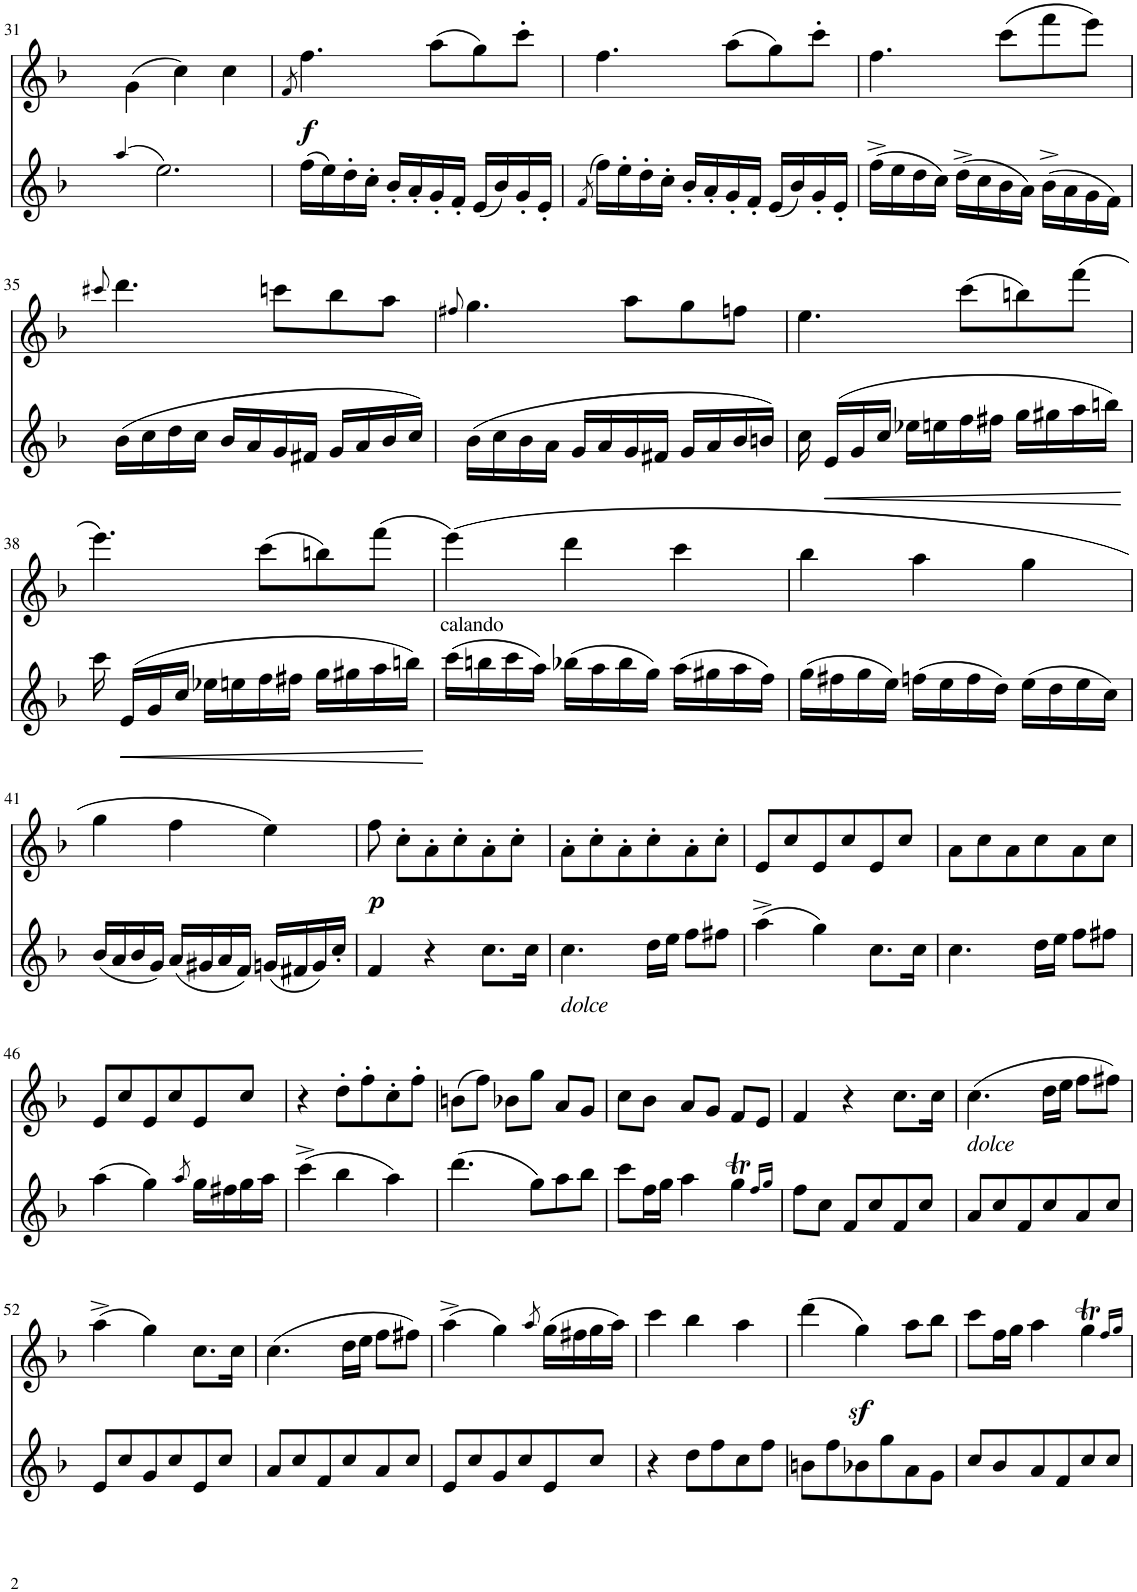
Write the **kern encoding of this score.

**kern	**dynam	**kern	**dynam
*part2	*part2	*part1	*part1
*staff2	*staff2	*staff1	*staff1
*I"Flöte	*	*I"Flöte	*
*I'Fl	*	*I'Fl	*
!!LO:PB:g=z
*clefG2	*	*clefG2	*
*k[b-]	*	*k[b-]	*
*M3/4	*	*M3/4	*
=31	=31	=31	=31
(>4qaa/	.	.	.
2.ee\)	.	(4g\	.
.	.	4cc\)	.
.	.	4cc\	.
=32	=32	=32	=32
.	.	8qf/	.
!	!	!	!LO:DY:b
(16ff\LL	.	4.ff\	f
16ee\)	.	.	.
16dd'\	.	.	.
16cc'\JJ	.	.	.
16b-'/LL	.	.	.
16a'/	.	.	.
16g'/	.	(8aa\L	.
16f'/JJ	.	.	.
(16e/LL	.	8gg\)	.
16b-/)	.	.	.
16g'/	.	8ccc'\J	.
16e'/JJ	.	.	.
=33	=33	=33	=33
(>8qf/	.	.	.
16ff\LL)	.	4.ff\	.
16ee'\	.	.	.
16dd'\	.	.	.
16cc'\JJ	.	.	.
16b-'/LL	.	.	.
16a'/	.	.	.
16g'/	.	(8aa\L	.
16f'/JJ	.	.	.
(16e/LL	.	8gg\)	.
16b-/)	.	.	.
16g'/	.	8ccc'\J	.
16e'/JJ	.	.	.
=34	=34	=34	=34
(16ff^\LL	.	4.ff\	.
16ee\	.	.	.
16dd\	.	.	.
16cc\JJ)	.	.	.
(16dd^\LL	.	.	.
16cc\	.	.	.
16b-\	.	(8ccc\L	.
16a\JJ)	.	.	.
(16b-^\LL	.	8fff\	.
16a\	.	.	.
16g\	.	8eee\J)	.
16f\JJ)	.	.	.
!!LO:LB:g=z
=35	=35	=35	=35
.	.	8qccc#X/	.
(16b-\LL	.	4.ddd\	.
16cc\	.	.	.
16dd\	.	.	.
16cc\JJ	.	.	.
16b-/LL	.	.	.
16a/	.	.	.
16g/	.	8cccn\L	.
16f#X/JJ	.	.	.
16g/LL	.	8bb-\	.
16a/	.	.	.
16b-/	.	8aa\J	.
16cc/JJ)	.	.	.
=36	=36	=36	=36
.	.	8qff#X/	.
(16b-\LL	.	4.gg\	.
16cc\	.	.	.
16b-\	.	.	.
16a\JJ	.	.	.
16g/LL	.	.	.
16a/	.	.	.
16g/	.	8aa\L	.
16f#X/JJ	.	.	.
16g/LL	.	8gg\	.
16a/	.	.	.
16b-/	.	8ffn\J	.
16bn/JJ)	.	.	.
=37	=37	=37	=37
16cc\	.	4.ee\	.
!	!LO:HP:b	!	!
(16e/LL	<	.	.
16g/	.	.	.
16cc/JJ	.	.	.
16ee-X\LL	.	.	.
16een\	.	.	.
16ff\	.	(8ccc\L	.
16ff#X\JJ	.	.	.
16gg\LL	.	8bbn\)	.
16gg#X\	.	.	.
16aa\	.	(8fff\J	.
16bbn\JJ)	.	.	.
.	[	.	.
!!LO:LB:g=z
=38	=38	=38	=38
16ccc\	.	4.eee\)	.
!	!LO:HP:b	!	!
(16e/LL	<	.	.
16g/	.	.	.
16cc/JJ	.	.	.
16ee-X\LL	.	.	.
16een\	.	.	.
16ff\	.	(8ccc\L	.
16ff#X\JJ	.	.	.
16gg\LL	.	8bbn\)	.
16gg#X\	.	.	.
16aa\	.	(8fff\J	.
16bbn\JJ)	.	.	.
.	[	.	.
=39	=39	=39	=39
!	!	!LO:TX:b:t=calando	!
(16ccc\LL	.	(4eee\)	.
16bbn\	.	.	.
16ccc\	.	.	.
16aa\JJ)	.	.	.
(16bb-X\LL	.	4ddd\	.
16aa\	.	.	.
16bb-\	.	.	.
16gg\JJ)	.	.	.
(16aa\LL	.	4ccc\	.
16gg#X\	.	.	.
16aa\	.	.	.
16ff\JJ)	.	.	.
=40	=40	=40	=40
(16gg\LL	.	4bb-\	.
16ff#X\	.	.	.
16gg\	.	.	.
16ee\JJ)	.	.	.
(16ffn\LL	.	4aa\	.
16ee\	.	.	.
16ff\	.	.	.
16dd\JJ)	.	.	.
(16ee\LL	.	4gg\	.
16dd\	.	.	.
16ee\	.	.	.
16cc\JJ)	.	.	.
!!LO:LB:g=z
=41	=41	=41	=41
(16b-/LL	.	4gg\	.
16a/	.	.	.
16b-/	.	.	.
16g/JJ)	.	.	.
(16a/LL	.	4ff\	.
16g#X/	.	.	.
16a/	.	.	.
16f/JJ)	.	.	.
(16gn/LL	.	4ee\)	.
16f#X/	.	.	.
16g/)	.	.	.
16cc'/JJ	.	.	.
=42	=42	=42	=42
!	!	!	!LO:DY:b
4f/	.	8ff\	p
.	.	8cc'\L	.
4r	.	8a'\	.
.	.	8cc'\	.
8.cc\L	.	8a'\	.
.	.	8cc'\J	.
16cc\Jk	.	.	.
=43	=43	=43	=43
!LO:TX:b:i:t=dolce	!	!	!
4.cc\	.	8a'\L	.
.	.	8cc'\	.
.	.	8a'\	.
16dd\LL	.	8cc'\	.
16ee\JJ	.	.	.
8ff\L	.	8a'\	.
8ff#X\J	.	8cc'\J	.
=44	=44	=44	=44
(4aa^\	.	8e/L	.
.	.	8cc/	.
4gg\)	.	8e/	.
.	.	8cc/	.
8.cc\L	.	8e/	.
.	.	8cc/J	.
16cc\Jk	.	.	.
=45	=45	=45	=45
4.cc\	.	8a\L	.
.	.	8cc\	.
.	.	8a\	.
16dd\LL	.	8cc\	.
16ee\JJ	.	.	.
8ff\L	.	8a\	.
8ff#X\J	.	8cc\J	.
!!LO:LB:g=z
=46	=46	=46	=46
(4aa\	.	8e/L	.
.	.	8cc/	.
4gg\)	.	8e/	.
.	.	8cc/	.
8qaa/	.	.	.
16gg\LL	.	8e/	.
16ff#X\	.	.	.
16gg\	.	8cc/J	.
16aa\JJ	.	.	.
=47	=47	=47	=47
(4ccc^\	.	4r	.
4bb-\	.	8dd'\L	.
.	.	8ff'\	.
4aa\)	.	8cc'\	.
.	.	8ff'\J	.
=48	=48	=48	=48
(4.ddd\	.	(8bn\L	.
.	.	8ff\J)	.
.	.	8b-X\L	.
8gg\L)	.	8gg\J	.
8aa\	.	8a/L	.
8bb-\J	.	8g/J	.
=49	=49	=49	=49
8ccc\L	.	8cc\L	.
16ff\L	.	8b-\J	.
16gg\JJ	.	.	.
4aa\	.	8a/L	.
.	.	8g/J	.
4ggT\	.	8f/L	.
.	.	8e/J	.
16qff/LL	.	.	.
16qgg/JJ	.	.	.
=50	=50	=50	=50
8ff\L	.	4f/	.
8cc\J	.	.	.
8f/L	.	4r	.
8cc/	.	.	.
8f/	.	8.cc\L	.
8cc/J	.	.	.
.	.	16cc\Jk	.
=51	=51	=51	=51
!	!	!LO:TX:b:i:t=dolce	!
8a/L	.	(4.cc\	.
8cc/	.	.	.
8f/	.	.	.
8cc/	.	16dd\LL	.
.	.	16ee\JJ	.
8a/	.	8ff\L	.
8cc/J	.	8ff#X\J)	.
!!LO:LB:g=z
=52	=52	=52	=52
8e/L	.	(4aa^\	.
8cc/	.	.	.
8g/	.	4gg\)	.
8cc/	.	.	.
8e/	.	8.cc\L	.
8cc/J	.	.	.
.	.	16cc\Jk	.
=53	=53	=53	=53
8a/L	.	(4.cc\	.
8cc/	.	.	.
8f/	.	.	.
8cc/	.	16dd\LL	.
.	.	16ee\JJ	.
8a/	.	8ff\L	.
8cc/J	.	8ff#X\J)	.
=54	=54	=54	=54
8e/L	.	(4aa^\	.
8cc/	.	.	.
8g/	.	4gg\)	.
8cc/	.	.	.
.	.	8qaa/	.
8e/	.	(16gg\LL	.
.	.	16ff#X\	.
8cc/J	.	16gg\	.
.	.	16aa\JJ)	.
=55	=55	=55	=55
4r	.	4ccc\	.
8dd\L	.	4bb-\	.
8ff\	.	.	.
8cc\	.	4aa\	.
8ff\J	.	.	.
=56	=56	=56	=56
8bn\L	.	(4ddd\	.
8ff\	.	.	.
8b-X\	.	4ggz<\)	.
8gg\	.	.	.
8a\	.	8aa\L	.
8g\J	.	8bb-\J	.
=57	=57	=57	=57
8cc/L	.	8ccc\L	.
8b-/	.	16ff\L	.
.	.	16gg\JJ	.
8a/	.	4aa\	.
8f/	.	.	.
8cc/	.	4ggT\	.
8cc/J	.	.	.
.	.	16qff/LL	.
.	.	16qgg/JJ	.
=	=	=	=
*-	*-	*-	*-
